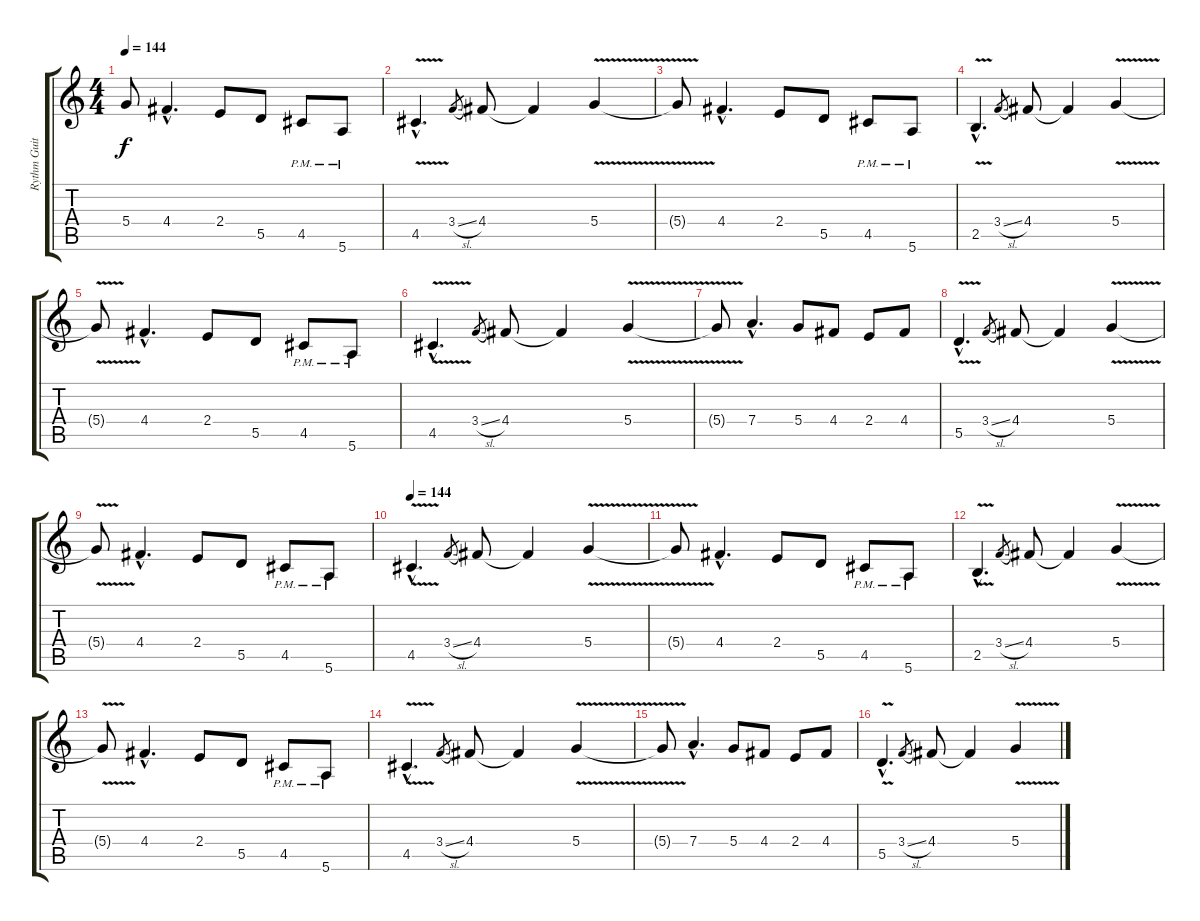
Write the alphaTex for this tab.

\track ("Rythm Guitar (Distortion) - Jaymz" "Rythm Guit") {instrument overdrivenguitar}
\staff {score tabs}
\tuning (E4 B3 G3 D3 A2 E2) {hide}
\ts (4 4)
\tempo 144
\clef g2
\ks c
5.4{t}.8{dy f} 4.4{hac}.4{d} 2.4.8 5.5.8 4.5{pm}.8 5.6{pm}.8 |
4.5{v hac}.4{d} 3.4{sl}.8{gr} 4.4.8 4.4{t}.4 5.4{v}.4 |
5.4{t}.8 4.4{hac}.4{d} 2.4.8 5.5.8 4.5{pm}.8 5.6{pm}.8 |
2.5{v hac}.4{d} 3.4{sl}.8{gr} 4.4.8 4.4{t}.4 5.4{v}.4 |
5.4{t}.8 4.4{hac}.4{d} 2.4.8 5.5.8 4.5{pm}.8 5.6{pm}.8 |
4.5{v hac}.4{d} 3.4{sl}.8{gr} 4.4.8 4.4{t}.4 5.4{v}.4 |
5.4{t}.8 7.4{hac}.4{d} 5.4.8 4.4.8 2.4.8 4.4.8 |
5.5{v hac}.4{d} 3.4{sl}.8{gr} 4.4.8 4.4{t}.4 5.4{v}.4 |
5.4{t}.8 4.4{hac}.4{d} 2.4.8 5.5.8 4.5{pm}.8 5.6{pm}.8 |
\tempo 144
4.5{v hac}.4{d} 3.4{sl}.8{gr} 4.4.8 4.4{t}.4 5.4{v}.4 |
5.4{t}.8 4.4{hac}.4{d} 2.4.8 5.5.8 4.5{pm}.8 5.6{pm}.8 |
2.5{v hac}.4{d} 3.4{sl}.8{gr} 4.4.8 4.4{t}.4 5.4{v}.4 |
5.4{t}.8 4.4{hac}.4{d} 2.4.8 5.5.8 4.5{pm}.8 5.6{pm}.8 |
4.5{v hac}.4{d} 3.4{sl}.8{gr} 4.4.8 4.4{t}.4 5.4{v}.4 |
5.4{t}.8 7.4{hac}.4{d} 5.4.8 4.4.8 2.4.8 4.4.8 |
5.5{v hac}.4{d} 3.4{sl}.8{gr} 4.4.8 4.4{t}.4 5.4{v}.4
